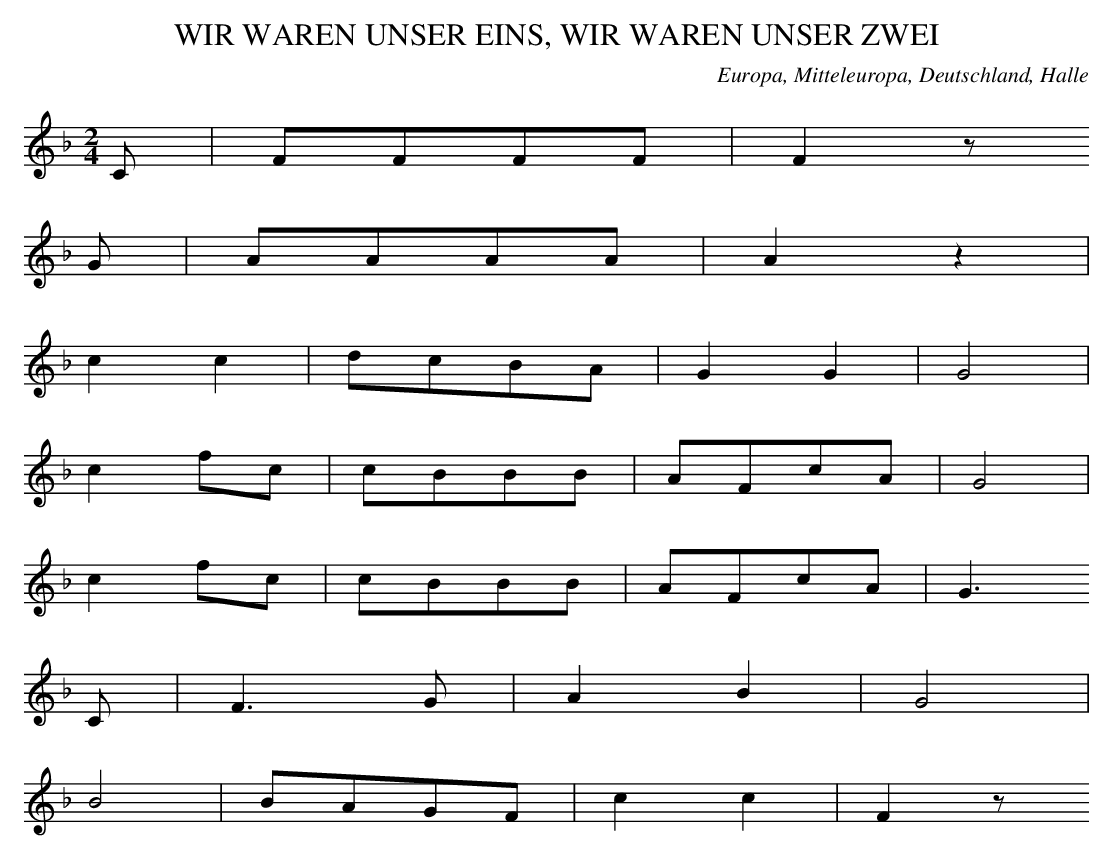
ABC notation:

X:1
T: WIR WAREN UNSER EINS, WIR WAREN UNSER ZWEI
O: Europa, Mitteleuropa, Deutschland, Halle
M: 2/4
L: 1/8
K: F
C | FFFF | F2z
G | AAAA | A2z2 |
c2c2 | dcBA | G2G2 | G4 |
c2fc | cBBB | AFcA | G4 |
c2fc | cBBB | AFcA | G3
C | F3G | A2B2 | G4 |
B4 | BAGF | c2c2 | F2z
